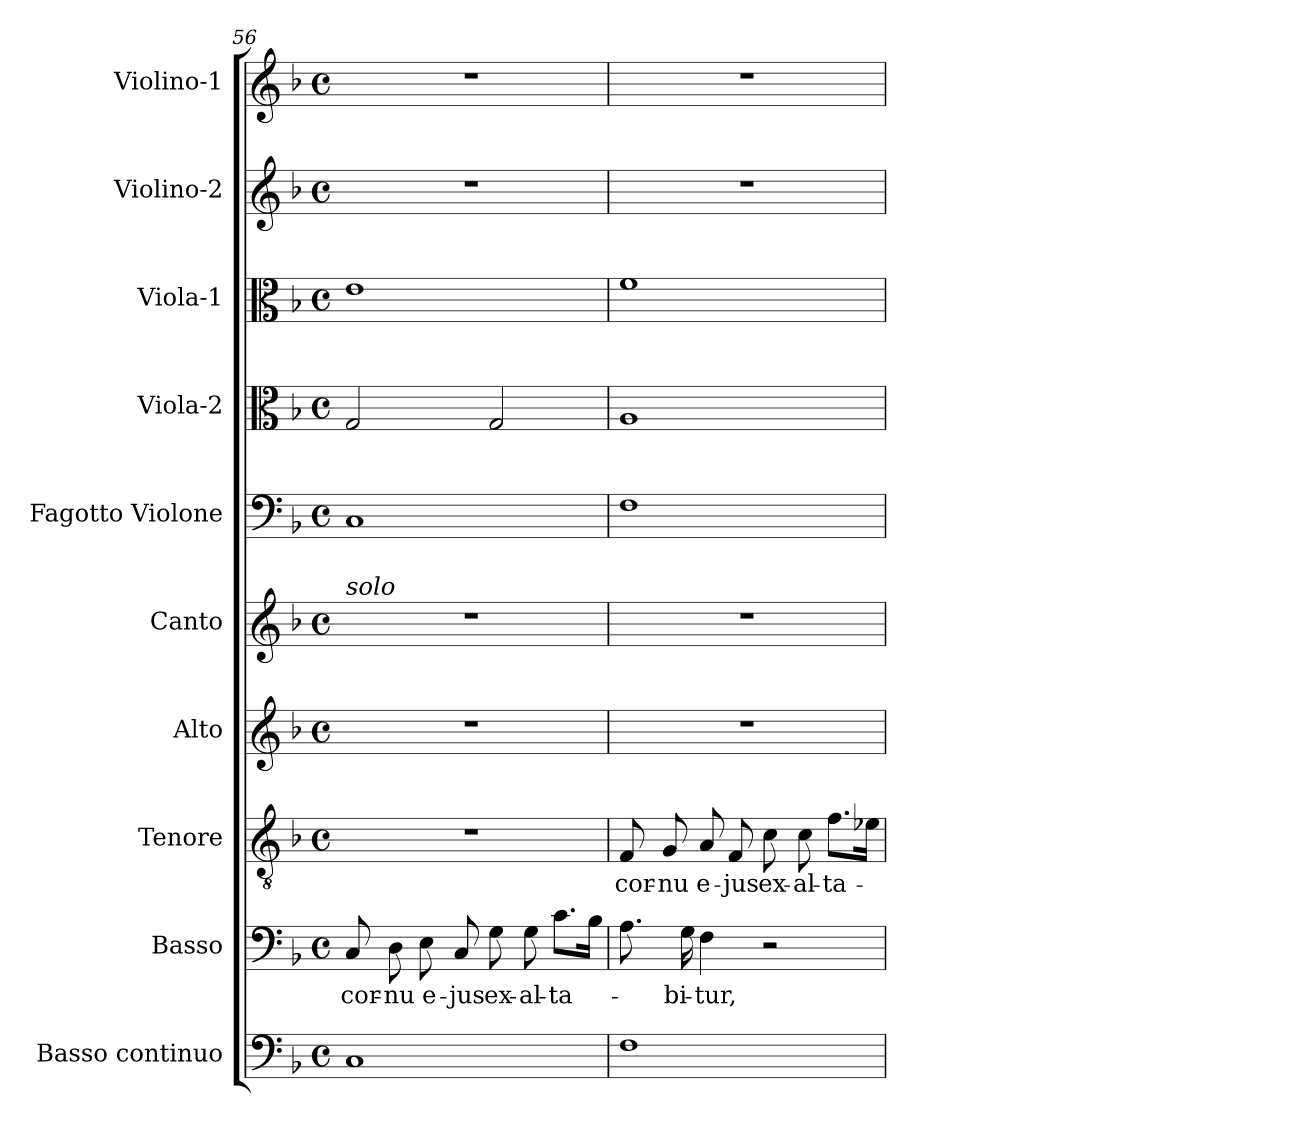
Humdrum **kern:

**kern	**kern	**text	**kern	**text	**kern	**kern	**kern	**kern	**kern	**kern	**kern
*part10	*part9	*part9	*part8	*part8	*part7	*part6	*part5	*part4	*part3	*part2	*part1
*staff10	*staff9	*staff9	*staff8	*staff8	*staff7	*staff6	*staff5	*staff4	*staff3	*staff2	*staff1
*I"Basso continuo	*I"Basso	*	*I"Tenore	*	*I"Alto	*I"Canto	*I"Fagotto Violone	*I"Viola-2	*I"Viola-1	*I"Violino-2	*I"Violino-1
*I'BC	*I'B	*	*I'T	*	*I'A	*I'C	*I'Fg	*I'Va2	*I'Va1	*I'Vi2	*I'Vi1
!!LO:LB:g=z
*clefF4	*clefF4	*	*clefGv2	*	*clefG2	*clefG2	*clefF4	*clefC3	*clefC3	*clefG2	*clefG2
*k[b-]	*k[b-]	*	*k[b-]	*	*k[b-]	*k[b-]	*k[b-]	*k[b-]	*k[b-]	*k[b-]	*k[b-]
*F:	*F:	*	*F:	*	*F:	*F:	*F:	*F:	*F:	*F:	*F:
*M4/4	*M4/4	*	*M4/4	*	*M4/4	*M4/4	*M4/4	*M4/4	*M4/4	*M4/4	*M4/4
*met(c)	*met(c)	*	*met(c)	*	*met(c)	*met(c)	*met(c)	*met(c)	*met(c)	*met(c)	*met(c)
=56	=56	=56	=56	=56	=56	=56	=56	=56	=56	=56	=56
!	!	!	!	!	!	!LO:TX:a:i:t=solo	!	!	!	!	!
!	!	!LO:LY:b	!	!	!	!	!	!	!	!	!
1C	8C/	cor-	1r	.	1r	1r	1C	2G/	1e	1r	1r
!	!	!LO:LY:b	!	!	!	!	!	!	!	!	!
.	8D\	-nu	.	.	.	.	.	.	.	.	.
!	!	!LO:LY:b	!	!	!	!	!	!	!	!	!
.	8E\	e-	.	.	.	.	.	.	.	.	.
!	!	!LO:LY:b	!	!	!	!	!	!	!	!	!
.	8C/	-jus	.	.	.	.	.	.	.	.	.
!	!	!LO:LY:b	!	!	!	!	!	!	!	!	!
.	8G\	ex-	.	.	.	.	.	2G/	.	.	.
!	!	!LO:LY:b	!	!	!	!	!	!	!	!	!
.	8G\	-al-	.	.	.	.	.	.	.	.	.
!	!	!LO:LY:b	!	!	!	!	!	!	!	!	!
.	8.c\L	-ta-	.	.	.	.	.	.	.	.	.
.	16B-\Jk	.	.	.	.	.	.	.	.	.	.
=57	=57	=57	=57	=57	=57	=57	=57	=57	=57	=57	=57
!	!	!	!	!LO:LY:b	!	!	!	!	!	!	!
1F	8.A\	.	8F/	cor-	1r	1r	1F	1A	1f	1r	1r
!	!	!	!	!LO:LY:b	!	!	!	!	!	!	!
.	.	.	8G/	-nu	.	.	.	.	.	.	.
!	!	!LO:LY:b	!	!	!	!	!	!	!	!	!
.	16G\	-bi-	.	.	.	.	.	.	.	.	.
!	!	!LO:LY:b	!	!	!	!	!	!	!	!	!
!	!	!	!	!LO:LY:b	!	!	!	!	!	!	!
.	4F\	-tur,	8A/	e-	.	.	.	.	.	.	.
!	!	!	!	!LO:LY:b	!	!	!	!	!	!	!
.	.	.	8F/	-jus	.	.	.	.	.	.	.
!	!	!	!	!LO:LY:b	!	!	!	!	!	!	!
.	2r	.	8c\	ex-	.	.	.	.	.	.	.
!	!	!	!	!LO:LY:b	!	!	!	!	!	!	!
.	.	.	8c\	-al-	.	.	.	.	.	.	.
!	!	!	!	!LO:LY:b	!	!	!	!	!	!	!
.	.	.	8.f\L	-ta-	.	.	.	.	.	.	.
.	.	.	16e-X\Jk	.	.	.	.	.	.	.	.
=	=	=	=	=	=	=	=	=	=	=	=
*-	*-	*-	*-	*-	*-	*-	*-	*-	*-	*-	*-
